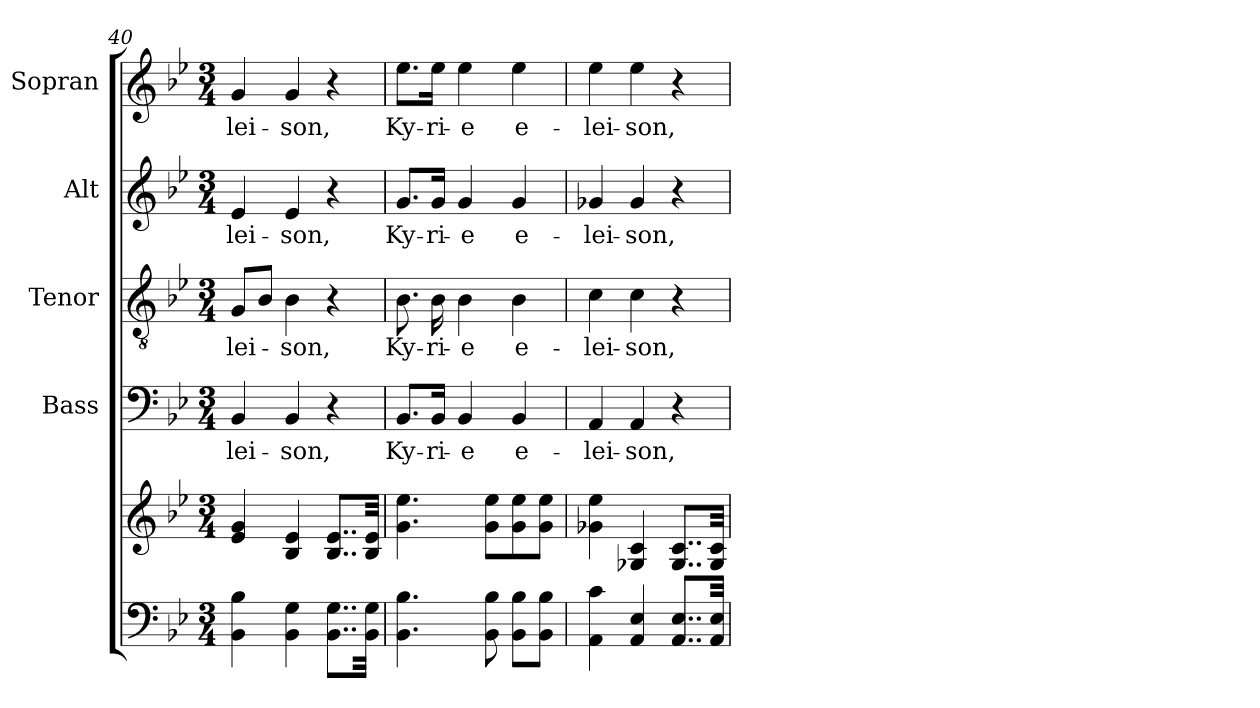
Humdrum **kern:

**kern	**kern	**kern	**text	**kern	**text	**kern	**text	**kern	**text
*part5	*part5	*part4	*part4	*part3	*part3	*part2	*part2	*part1	*part1
*staff6	*staff5	*staff4	*staff4	*staff3	*staff3	*staff2	*staff2	*staff1	*staff1
*	*	*I"Bass	*	*I"Tenor	*	*I"Alt	*	*I"Sopran	*
*	*	*I'B.	*	*I'T.	*	*I'A.	*	*I'S.	*
*clefF4	*clefG2	*clefF4	*	*clefGv2	*	*clefG2	*	*clefG2	*
*k[b-e-]	*k[b-e-]	*k[b-e-]	*	*k[b-e-]	*	*k[b-e-]	*	*k[b-e-]	*
*B-:	*B-:	*B-:	*	*B-:	*	*B-:	*	*B-:	*
*M3/4	*M3/4	*M3/4	*	*M3/4	*	*M3/4	*	*M3/4	*
=40	=40	=40	=40	=40	=40	=40	=40	=40	=40
!	!	!	!LO:LY:b	!	!LO:LY:b	!	!LO:LY:b	!	!LO:LY:b
4BB-\ 4B-\	4e-/ 4g/	4BB-/	-lei-	8G/L	-lei-	4e-/	-lei-	4g/	-lei-
.	.	.	.	8B-/J	.	.	.	.	.
!	!	!	!LO:LY:b	!	!LO:LY:b	!	!LO:LY:b	!	!LO:LY:b
4BB-\ 4G\	4B-/ 4e-/	4BB-/	-son,	4B-\	-son,	4e-/	-son,	4g/	-son,
8..BB-\ 8..G\L	8..B-/ 8..e-/L	4r	.	4r	.	4r	.	4r	.
32BB-\ 32G\Jkk	32B-/ 32e-/Jkk	.	.	.	.	.	.	.	.
=41	=41	=41	=41	=41	=41	=41	=41	=41	=41
!	!	!	!LO:LY:b	!	!LO:LY:b	!	!LO:LY:b	!	!LO:LY:b
4.BB-\ 4.B-\	4.g\ 4.ee-\	8.BB-/L	Ky-	8.B-\	Ky-	8.g/L	Ky-	8.ee-\L	Ky-
!	!	!	!LO:LY:b	!	!LO:LY:b	!	!LO:LY:b	!	!LO:LY:b
.	.	16BB-/Jk	-ri-	16B-\	-ri-	16g/Jk	-ri-	16ee-\Jk	-ri-
!	!	!	!LO:LY:b	!	!LO:LY:b	!	!LO:LY:b	!	!LO:LY:b
.	.	4BB-/	-e	4B-\	-e	4g/	-e	4ee-\	-e
8BB-\ 8B-\	8g\ 8ee-\L	.	.	.	.	.	.	.	.
!	!	!	!LO:LY:b	!	!LO:LY:b	!	!LO:LY:b	!	!LO:LY:b
8BB-\ 8B-\L	8g\ 8ee-\	4BB-/	e-	4B-\	e-	4g/	e-	4ee-\	e-
8BB-\ 8B-\J	8g\ 8ee-\J	.	.	.	.	.	.	.	.
=42	=42	=42	=42	=42	=42	=42	=42	=42	=42
!	!	!	!LO:LY:b	!	!LO:LY:b	!	!LO:LY:b	!	!LO:LY:b
4AA\ 4c\	4g-X\ 4ee-\	4AA/	-lei-	4c\	-lei-	4g-X/	-lei-	4ee-\	-lei-
!	!	!	!LO:LY:b	!	!LO:LY:b	!	!LO:LY:b	!	!LO:LY:b
4AA/ 4E-/	4G-X/ 4c/	4AA/	-son,	4c\	-son,	4g-/	-son,	4ee-\	-son,
8..AA/ 8..E-/L	8..G-/ 8..c/L	4r	.	4r	.	4r	.	4r	.
32AA/ 32E-/Jkk	32G-/ 32c/Jkk	.	.	.	.	.	.	.	.
=	=	=	=	=	=	=	=	=	=
*-	*-	*-	*-	*-	*-	*-	*-	*-	*-
